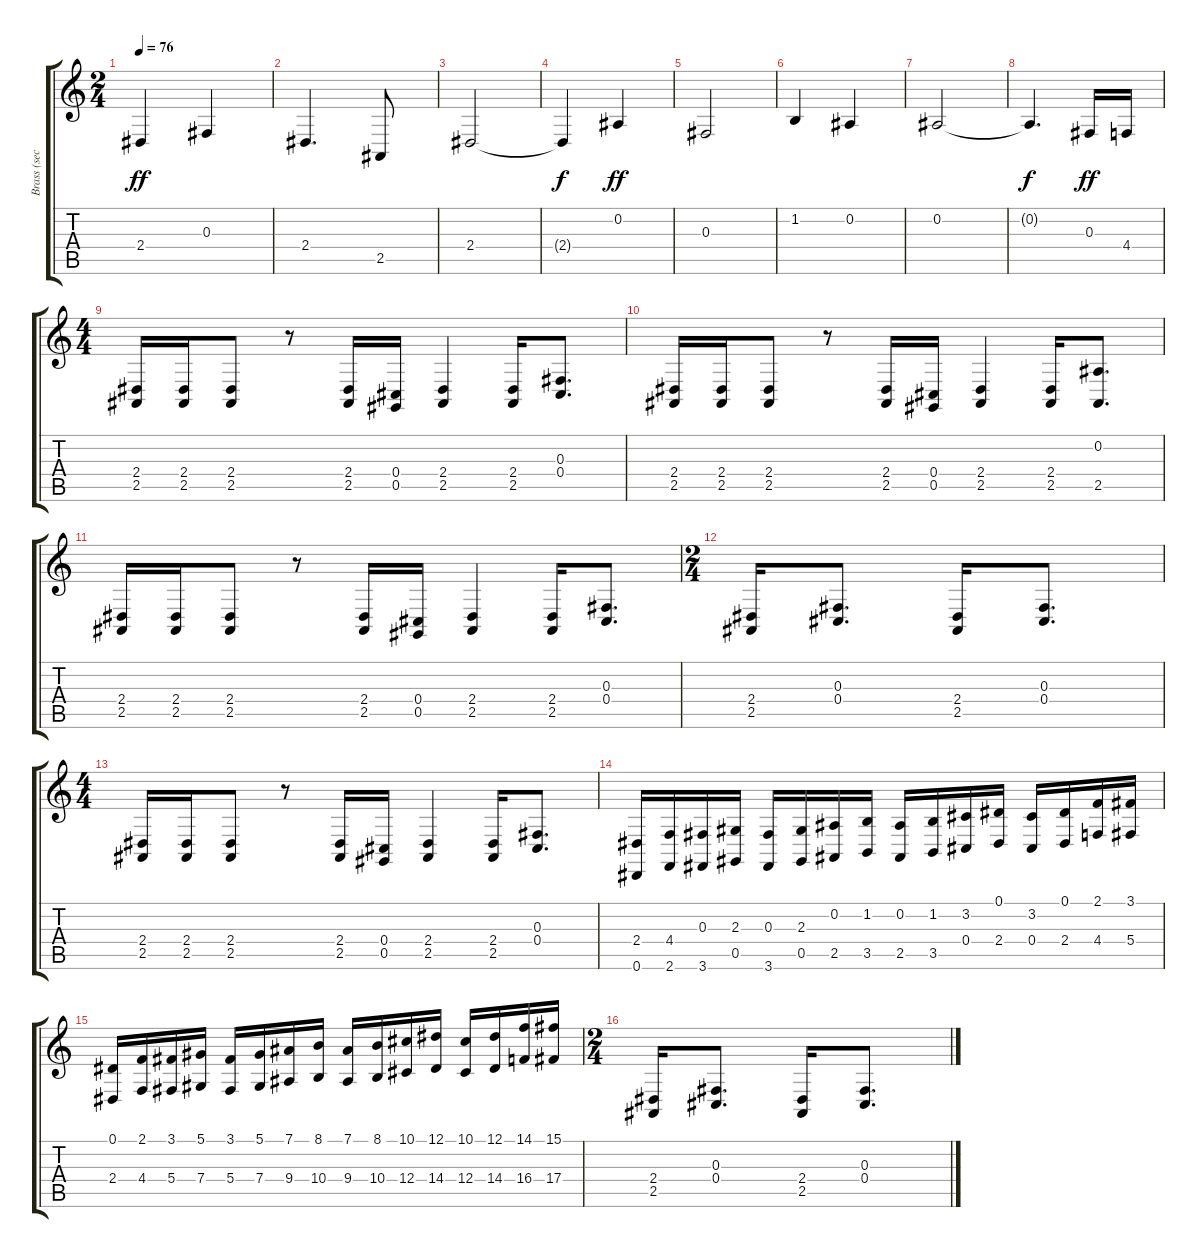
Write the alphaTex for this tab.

\track ("Brass (section)" "Brass (sec") {instrument brasssection}
\staff {score tabs}
\tuning (Eb4 Bb3 Gb3 Db3 Ab2 Eb2) {hide}
\ts (2 4)
\tempo 76
\clef g2
\ks c
2.4.4{dy ff} 0.3.4 |
2.4.4{d} 2.5.8 |
2.4.2 |
2.4{t}.4{dy f} 0.2.4{dy ff} |
0.3.2 |
1.2.4 0.2.4 |
0.2.2 |
0.2{t}.4{d dy f} 0.3.16{dy ff} 4.4.16 |
\ts (4 4)
(2.4 2.5).16 (2.4 2.5).16 (2.4 2.5).8 r.8 (2.4 2.5).16 (0.4 0.5).16 (2.4 2.5).4 (2.4 2.5).16 (0.3 0.4).8{d} |
(2.4 2.5).16 (2.4 2.5).16 (2.4 2.5).8 r.8 (2.4 2.5).16 (0.4 0.5).16 (2.4 2.5).4 (2.4 2.5).16 (0.2 2.5).8{d} |
(2.4 2.5).16 (2.4 2.5).16 (2.4 2.5).8 r.8 (2.4 2.5).16 (0.4 0.5).16 (2.4 2.5).4 (2.4 2.5).16 (0.3 0.4).8{d} |
\ts (2 4)
(2.4 2.5).16 (0.3 0.4).8{d} (2.4 2.5).16 (0.3 0.4).8{d} |
\ts (4 4)
(2.4 2.5).16 (2.4 2.5).16 (2.4 2.5).8 r.8 (2.4 2.5).16 (0.4 0.5).16 (2.4 2.5).4 (2.4 2.5).16 (0.3 0.4).8{d} |
(2.4 0.6).16 (4.4 2.6).16 (0.3 3.6).16 (2.3 0.5).16 (0.3 3.6).16 (2.3 0.5).16 (0.2 2.5).16 (1.2 3.5).16 (0.2 2.5).16 (1.2 3.5).16 (3.2 0.4).16 (0.1 2.4).16 (3.2 0.4).16 (0.1 2.4).16 (2.1 4.4).16 (3.1 5.4).16 |
(0.1 2.4).16 (2.1 4.4).16 (3.1 5.4).16 (5.1 7.4).16 (3.1 5.4).16 (5.1 7.4).16 (7.1 9.4).16 (8.1 10.4).16 (7.1 9.4).16 (8.1 10.4).16 (10.1 12.4).16 (12.1 14.4).16 (10.1 12.4).16 (12.1 14.4).16 (14.1 16.4).16 (15.1 17.4).16 |
\ts (2 4)
(2.4 2.5).16 (0.3 0.4).8{d} (2.4 2.5).16 (0.3 0.4).8{d}
